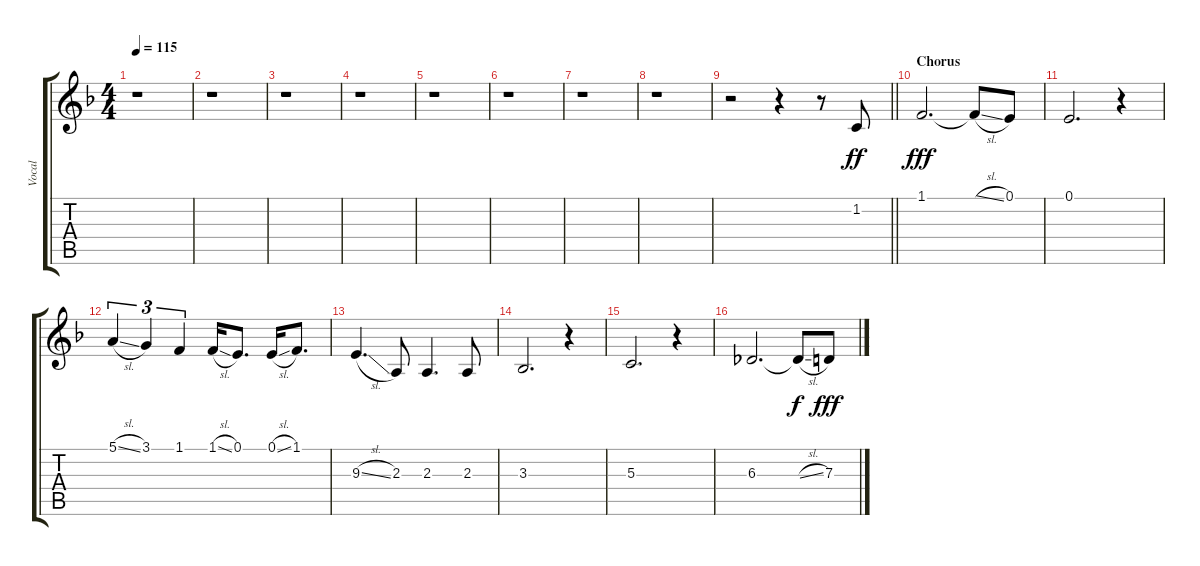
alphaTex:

\track ("Vocal" "Vocal") {instrument tenorsax}
\staff {score tabs}
\tuning (E4 B3 G3 D3 A2 E2) {hide}
\ts (4 4)
\tempo 115
\clef g2
\ks dminor
r.1{dy f} |
r.1 |
r.1 |
r.1 |
r.1 |
r.1 |
r.1 |
r.1 |
\barLineRight lightlight
r.2 r.4 r.8 1.2.8{dy ff} |
\section ("" "Chorus")
1.1.2{d dy fff} 1.1{sl t}.8 0.1.8 |
0.1.2{d} r.4 |
5.1{sl}.4{tu (3 2)} 3.1.4{tu (3 2)} 1.1.4{tu (3 2)} 1.1{sl}.16 0.1.8{d} 0.1{sl}.16 1.1.8{d} |
9.3{sl}.4{d} 2.3.8 2.3.4{d} 2.3.8 |
3.3.2{d} r.4 |
5.3.2{d} r.4 |
6.3.2{d} 6.3{sl t}.8{dy f} 7.3.8{dy fff}
